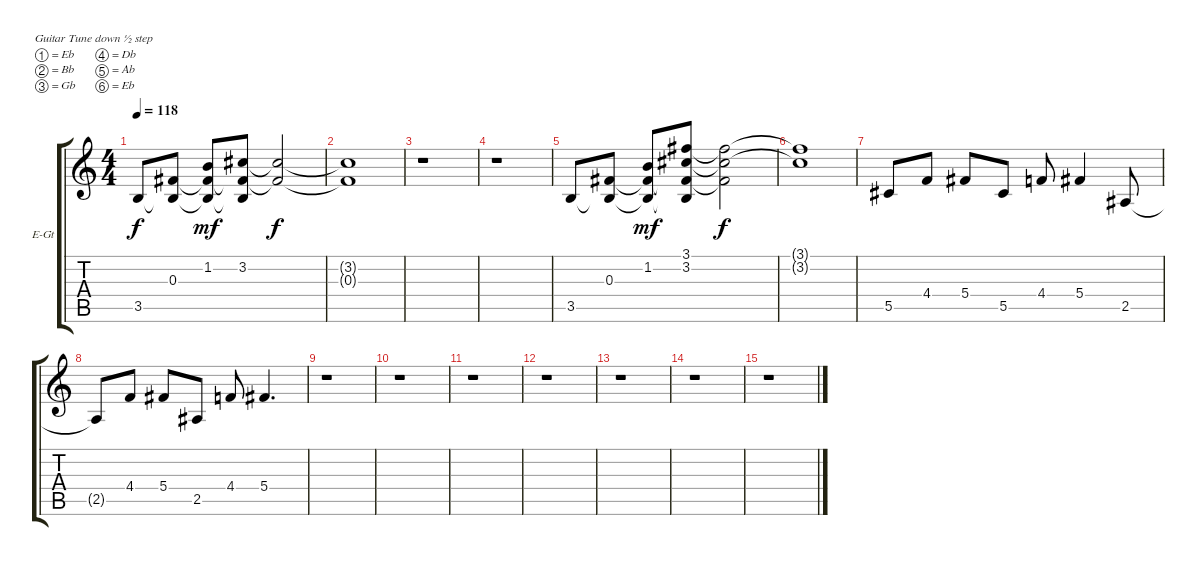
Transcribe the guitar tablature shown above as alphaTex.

\bracketExtendMode groupsimilarinstruments
\firstSystemTrackNameOrientation horizontal
\otherSystemsTrackNameOrientation horizontal
\track ("Äîðîæêà 4" "E-Gt") {instrument electricguitarclean}
\staff {score tabs}
\tuning (Eb4 Bb3 Gb3 Db3 Ab2 Eb2)
\ts (4 4)
\tempo 118
\clef g2
\ks c
3.5.8{dy f} (0.3 3.5{t}).8 (1.2 0.3{t} 3.5{t}).8{dy mf} (3.2 0.3{t} 3.5{t}).8 (3.2{t} 0.3{t}).2{dy f} |
(3.2{t} 0.3{t}).1 |
r.1 |
r.1 |
3.5.8 (0.3 3.5{t}).8 (1.2 0.3{t} 3.5{t}).8{dy mf} (3.1 3.2 0.3{t} 3.5{t}).8 (3.1{t} 3.2{t} 0.3{t}).2{dy f} |
(3.1{t} 3.2{t}).1 |
5.5.8 4.4.8 5.4.8 5.5.8 4.4.8 5.4.4 2.5.8 |
2.5{t}.8 4.4.8 5.4.8 2.5.8 4.4.8 5.4.4{d} |
r.1 |
r.1 |
r.1 |
r.1 |
r.1 |
r.1 |
r.1
